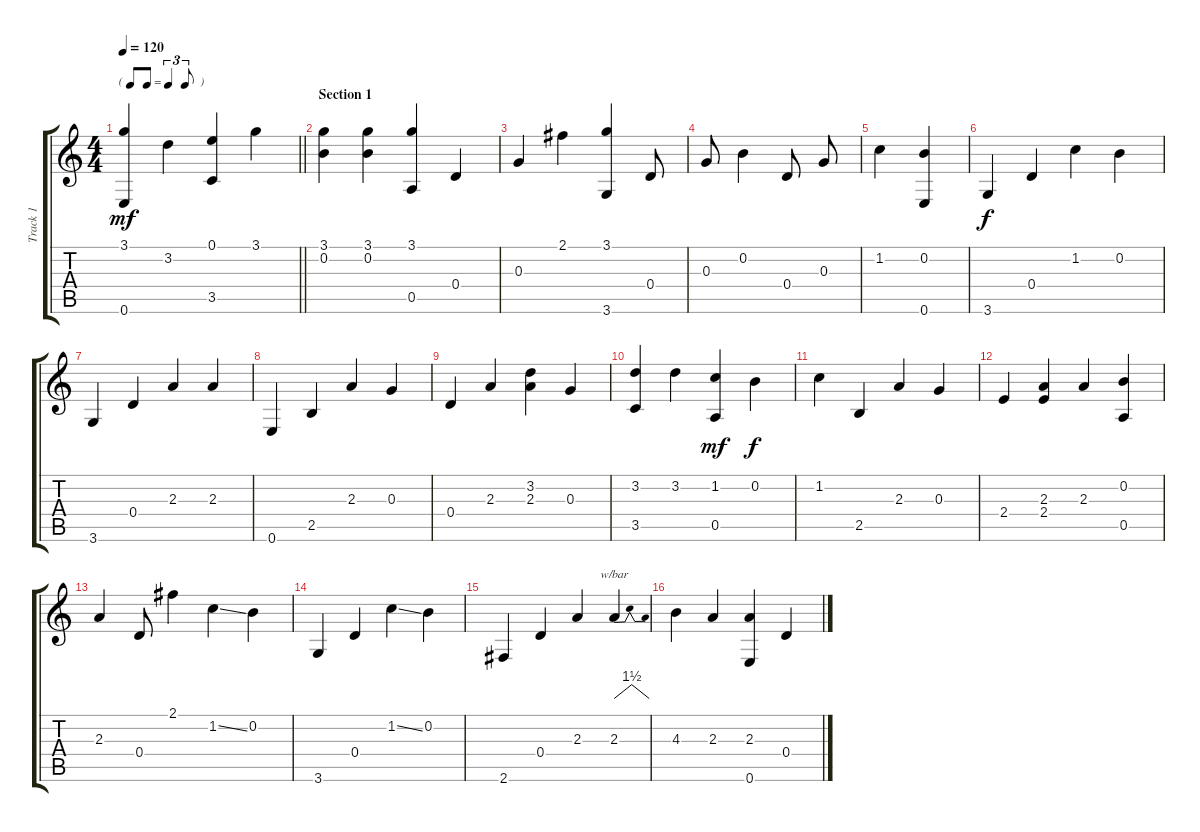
\track ("Track 1" "Track 1") {instrument acousticguitarnylon}
\staff {score tabs}
\tuning (E4 B3 G3 D3 A2 E2) {hide}
\ts (4 4)
\tf triplet8th
\tempo 120
\clef g2
\barLineRight lightlight
\ks c
(3.1 0.6).4{dy mf} 3.2.4 (0.1 3.5).4 3.1.4 |
\section ("" "Section 1")
(3.1 0.2).4 (3.1 0.2).4 (3.1 0.5).4 0.4.4 |
0.3.4 2.1.4 (3.1 3.6).4 0.4.8 |
0.3.8 0.2.4 0.4.8 0.3.8 |
1.2.4 (0.2 0.6).4 |
3.6.4{dy f} 0.4.4 1.2.4 0.2.4 |
3.6.4 0.4.4 2.3.4 2.3.4 |
0.6.4 2.5.4 2.3.4 0.3.4 |
0.4.4 2.3.4 (3.2 2.3).4 0.3.4 |
(3.2 3.5).4 3.2.4 (1.2 0.5).4{dy mf} 0.2.4{dy f} |
1.2.4 2.5.4 2.3.4 0.3.4 |
2.4.4 (2.3 2.4).4 2.3.4 (0.2 0.5).4 |
2.3.4 0.4.8 2.1.4 1.2{ss}.4 0.2.4 |
3.6.4 0.4.4 1.2{ss}.4 0.2.4 |
2.6.4 0.4.4 2.3.4 2.3.4{tbe (dip default 0 0 30 6 60 0)} |
4.3.4 2.3.4 (2.3 0.6).4 0.4.4
